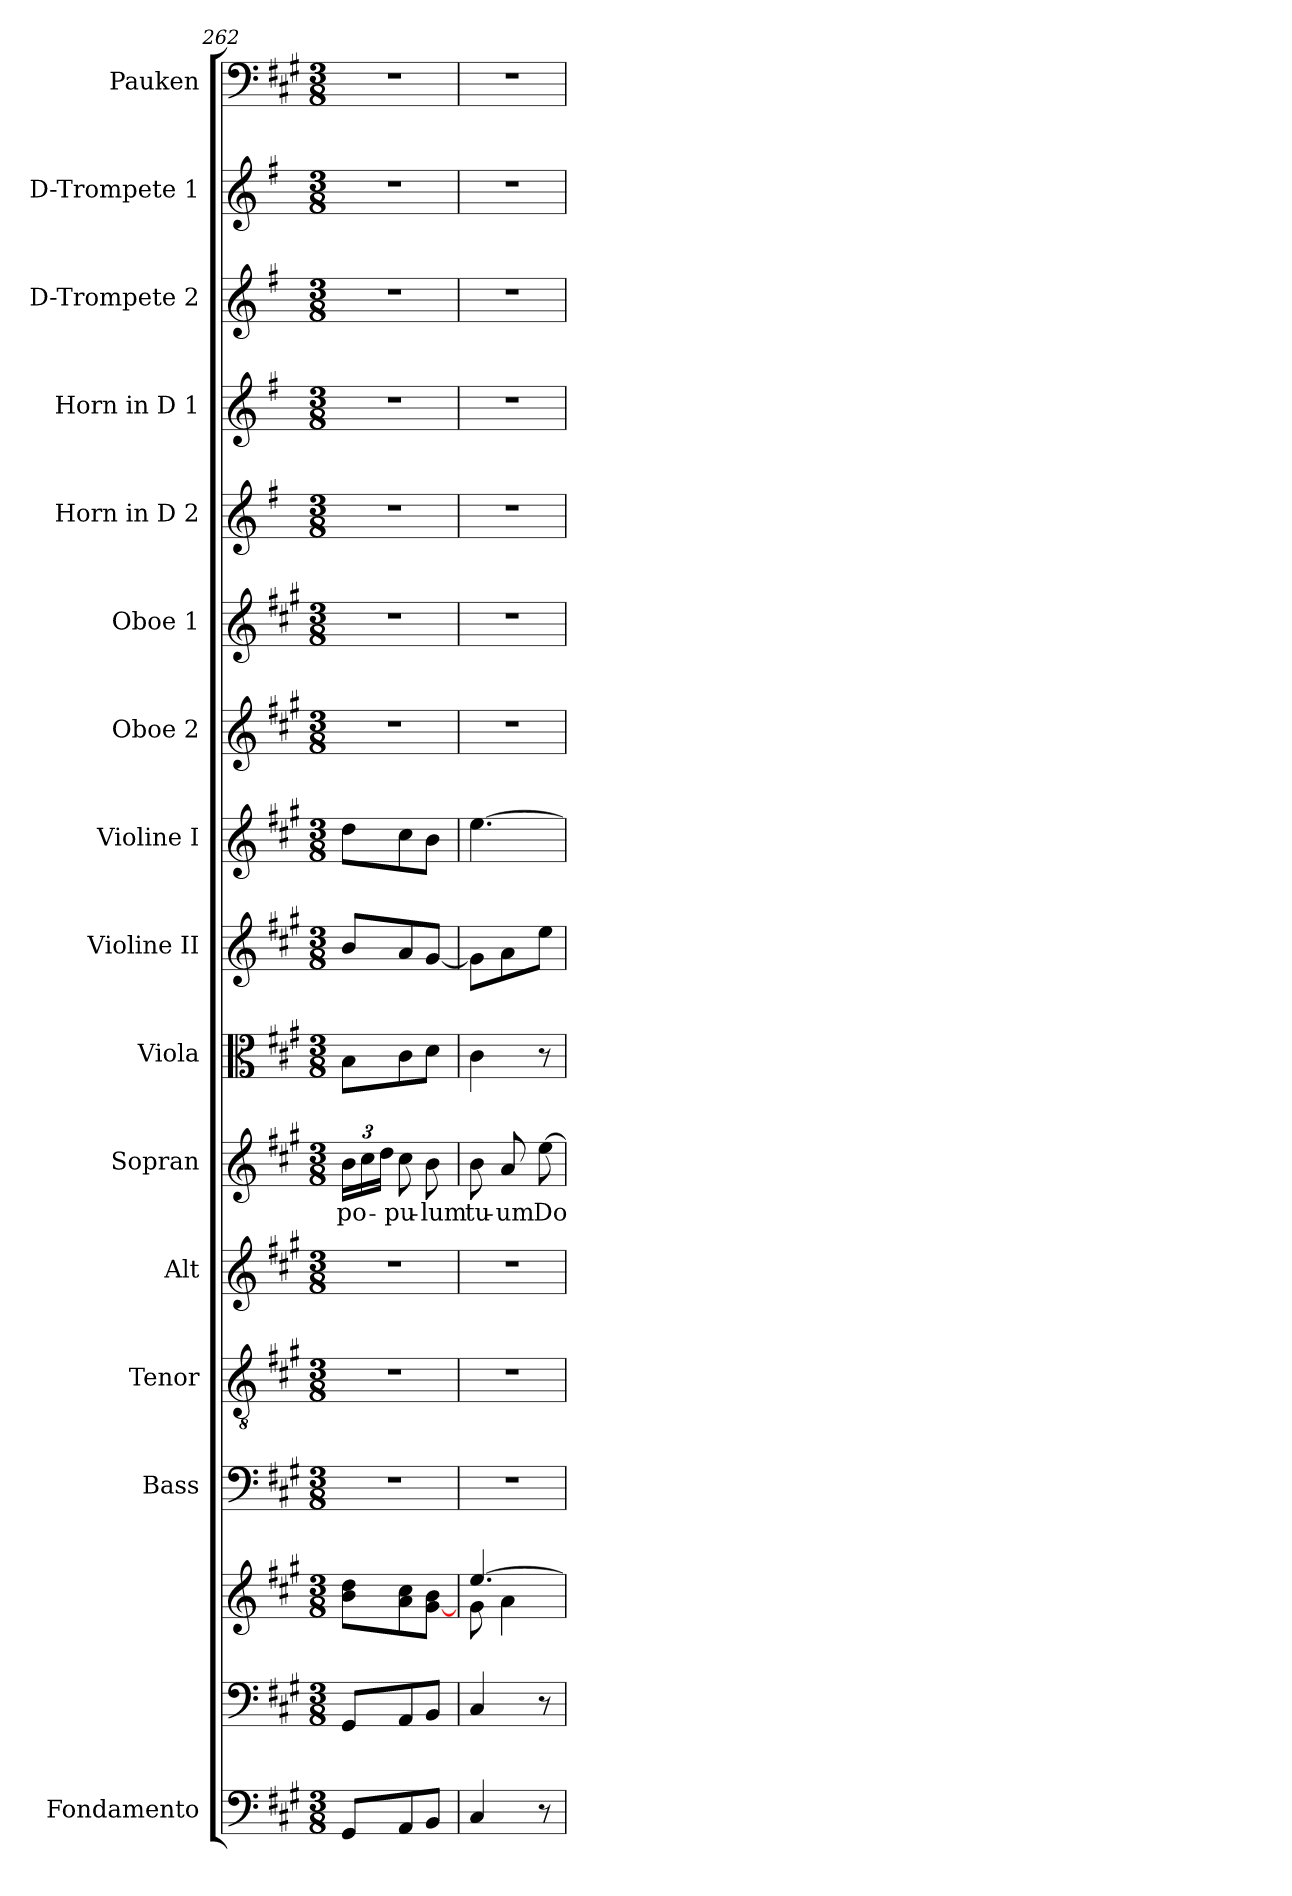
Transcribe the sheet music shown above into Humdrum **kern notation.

**kern	**kern	**kern	**kern	**kern	**kern	**kern	**text	**kern	**kern	**kern	**kern	**kern	**kern	**kern	**kern	**kern	**kern
*part16	*part15	*part15	*part14	*part13	*part12	*part11	*part11	*part10	*part9	*part8	*part7	*part6	*part5	*part4	*part3	*part2	*part1
*staff17	*staff16	*staff15	*staff14	*staff13	*staff12	*staff11	*staff11	*staff10	*staff9	*staff8	*staff7	*staff6	*staff5	*staff4	*staff3	*staff2	*staff1
*I"Fondamento	*	*	*I"Bass	*I"Tenor	*I"Alt	*I"Sopran	*	*I"Viola	*I"Violine II	*I"Violine I	*I"Oboe 2	*I"Oboe 1	*I"Horn in D 2	*I"Horn in D 1	*I"D-Trompete 2	*I"D-Trompete 1	*I"Pauken
*I'F.	*	*	*I'B.	*I'T.	*I'A.	*I'S.	*	*I'Vla.	*I'Vl. II	*I'Vl. I	*I'Ob. 2	*I'Ob. 1	*	*	*I'D Trp. 2	*I'D Trp. 1	*I'Pk.
*clefF4	*clefF4	*clefG2	*clefF4	*clefGv2	*clefG2	*clefG2	*	*clefC3	*clefG2	*clefG2	*clefG2	*clefG2	*clefG2	*clefG2	*clefG2	*clefG2	*clefF4
*ITrd7c12	*	*	*	*	*	*	*	*	*	*	*	*	*ITrd6c10	*ITrd6c10	*ITrd-1c-2	*ITrd-1c-2	*
*k[f#c#g#]	*k[f#c#g#]	*k[f#c#g#]	*k[f#c#g#]	*k[f#c#g#]	*k[f#c#g#]	*k[f#c#g#]	*	*k[f#c#g#]	*k[f#c#g#]	*k[f#c#g#]	*k[f#c#g#]	*k[f#c#g#]	*k[f#c#g#]	*k[f#c#g#]	*k[f#c#g#]	*k[f#c#g#]	*k[f#c#g#]
*A:	*A:	*A:	*A:	*A:	*A:	*A:	*	*A:	*A:	*A:	*A:	*A:	*A:	*A:	*A:	*A:	*A:
*M3/8	*M3/8	*M3/8	*M3/8	*M3/8	*M3/8	*M3/8	*	*M3/8	*M3/8	*M3/8	*M3/8	*M3/8	*M3/8	*M3/8	*M3/8	*M3/8	*M3/8
*	*	*	*	*	*	*Xbrackettup	*	*	*	*	*	*	*	*	*	*	*
=262	=262	=262	=262	=262	=262	=262	=262	=262	=262	=262	=262	=262	=262	=262	=262	=262	=262
!	!	!	!	!	!	!	!LO:LY:b	!	!	!	!	!	!	!	!	!	!
8GGG#/L	8GG#/L	8b\ 8dd\L	4.r	4.r	4.r	24b\LL	po-	8B\L	8b/L	8dd\L	4.r	4.r	4.r	4.r	4.r	4.r	4.r
.	.	.	.	.	.	24cc#\	.	.	.	.	.	.	.	.	.	.	.
.	.	.	.	.	.	24dd\JJ	.	.	.	.	.	.	.	.	.	.	.
!	!	!	!	!	!	!	!LO:LY:b	!	!	!	!	!	!	!	!	!	!
8AAA/	8AA/	8a\ 8cc#\	.	.	.	8cc#\	-pu-	8c#\	8a/	8cc#\	.	.	.	.	.	.	.
!	!	!	!	!	!	!	!LO:LY:b	!	!	!	!	!	!	!	!	!	!
8BBB/J	8BB/J	[<8g#\ 8b\J	.	.	.	8b\	-lum	8d\J	[8g#/J	8b\J	.	.	.	.	.	.	.
=263	=263	=263	=263	=263	=263	=263	=263	=263	=263	=263	=263	=263	=263	=263	=263	=263	=263
*	*	*^	*	*	*	*	*	*	*	*	*	*	*	*	*	*	*
!	!	!	!	!	!	!	!	!LO:LY:b	!	!	!	!	!	!	!	!	!	!
4CC#/	4C#/	[>4.ee/	8g#\	4.r	4.r	4.r	8b\	tu-	4c#\	8g#\L]	[4.ee\	4.r	4.r	4.r	4.r	4.r	4.r	4.r
!	!	!	!	!	!	!	!	!LO:LY:b	!	!	!	!	!	!	!	!	!	!
.	.	.	4a\	.	.	.	8a/	-um	.	8a\	.	.	.	.	.	.	.	.
!	!	!	!	!	!	!	!	!LO:LY:b	!	!	!	!	!	!	!	!	!	!
8r	8r	.	.	.	.	.	[8ee\	Do-	8r	8ee\J	.	.	.	.	.	.	.	.
*	*	*v	*v	*	*	*	*	*	*	*	*	*	*	*	*	*	*	*
=	=	=	=	=	=	=	=	=	=	=	=	=	=	=	=	=	=
*-	*-	*-	*-	*-	*-	*-	*-	*-	*-	*-	*-	*-	*-	*-	*-	*-	*-
